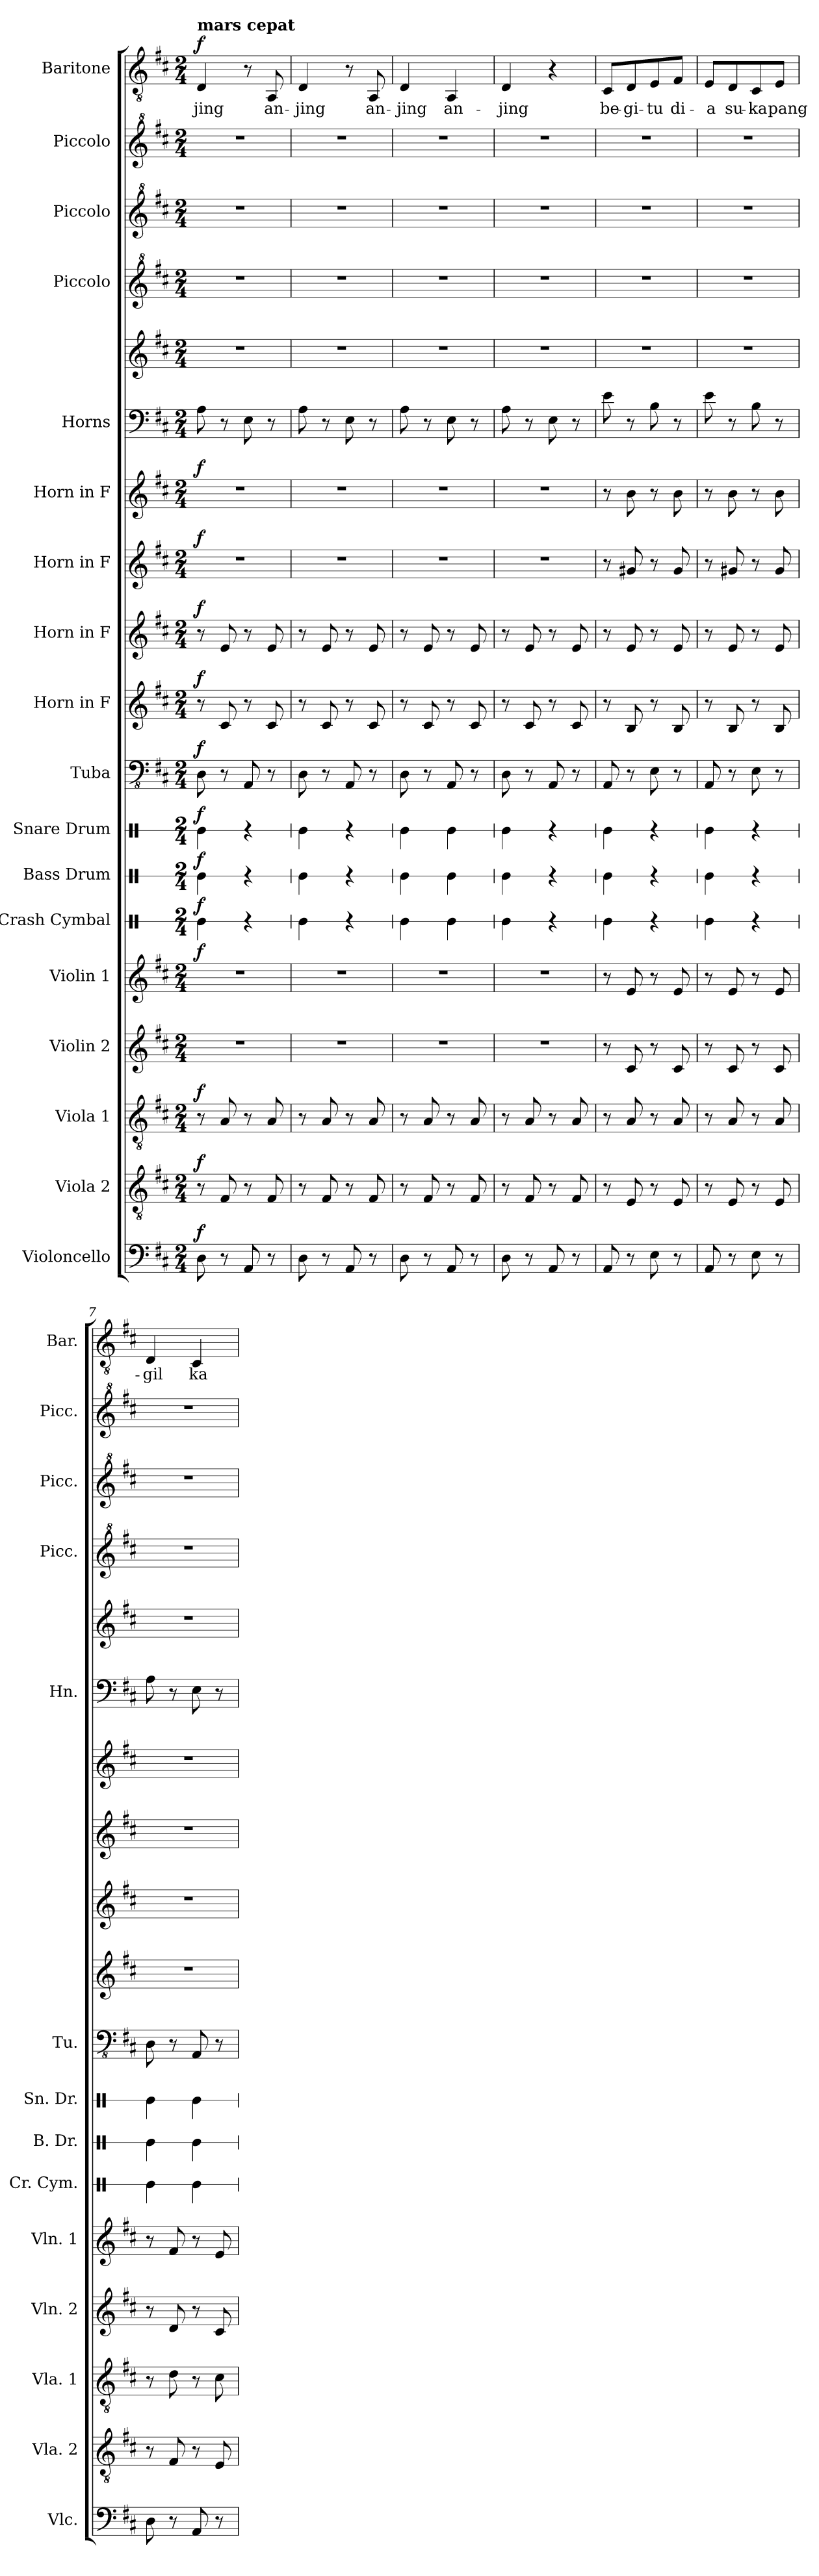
**kern	**dynam	**kern	**dynam	**kern	**dynam	**kern	**kern	**dynam	**kern	**dynam	**kern	**dynam	**kern	**dynam	**kern	**dynam	**kern	**dynam	**kern	**dynam	**kern	**dynam	**kern	**dynam	**kern	**kern	**kern	**kern	**kern	**kern	**text	**dynam
*part18	*part18	*part17	*part17	*part16	*part16	*part15	*part14	*part14	*part13	*part13	*part12	*part12	*part11	*part11	*part10	*part10	*part9	*part9	*part8	*part8	*part7	*part7	*part6	*part6	*part5	*part5	*part4	*part3	*part2	*part1	*part1	*part1
*staff19	*staff19	*staff18	*staff18	*staff17	*staff17	*staff16	*staff15	*staff15	*staff14	*staff14	*staff13	*staff13	*staff12	*staff12	*staff11	*staff11	*staff10	*staff10	*staff9	*staff9	*staff8	*staff8	*staff7	*staff7	*staff6	*staff5	*staff4	*staff3	*staff2	*staff1	*staff1	*staff1
*I"Violoncello	*	*I"Viola 2	*	*I"Viola 1	*	*I"Violin 2	*I"Violin 1	*	*I"Crash Cymbal	*	*I"Bass Drum	*	*I"Snare Drum	*	*I"Tuba	*	*I"Horn in F	*	*I"Horn in F	*	*I"Horn in F	*	*I"Horn in F	*	*I"Horns	*	*I"Piccolo	*I"Piccolo	*I"Piccolo	*I"Baritone	*	*
*I'Vlc.	*	*I'Vla. 2	*	*I'Vla. 1	*	*I'Vln. 2	*I'Vln. 1	*	*I'Cr. Cym.	*	*I'B. Dr.	*	*I'Sn. Dr.	*	*I'Tu.	*	*	*	*	*	*	*	*	*	*I'Hn.	*	*I'Picc.	*I'Picc.	*I'Picc.	*I'Bar.	*	*
*	*	*	*	*	*	*	*	*	*stria1	*	*stria1	*	*stria1	*	*	*	*	*	*	*	*	*	*	*	*	*	*	*	*	*	*	*
*clefF4	*	*clefGv2	*	*clefGv2	*	*clefG2	*clefG2	*	*clefX	*	*clefX	*	*clefX	*	*clefFv4	*	*clefG2	*	*clefG2	*	*clefG2	*	*clefG2	*	*clefF4	*clefG2	*clefG^2	*clefG^2	*clefG^2	*clefGv2	*	*
*	*	*	*	*	*	*	*	*	*	*	*	*	*	*	*	*	*ITrd4c7	*	*ITrd4c7	*	*ITrd4c7	*	*ITrd4c7	*	*ITrd4c7	*ITrd4c7	*ITrd-7c-12	*ITrd-7c-12	*ITrd-7c-12	*	*	*
*k[f#c#]	*	*k[f#c#]	*	*k[f#c#]	*	*k[f#c#]	*k[f#c#]	*	*k[]	*	*k[]	*	*k[]	*	*k[f#c#]	*	*k[f#]	*	*k[f#]	*	*k[f#]	*	*k[f#]	*	*k[f#]	*k[f#]	*k[f#c#]	*k[f#c#]	*k[f#c#]	*k[f#c#]	*	*
*M2/4	*	*M2/4	*	*M2/4	*	*M2/4	*M2/4	*	*M2/4	*	*M2/4	*	*M2/4	*	*M2/4	*	*M2/4	*	*M2/4	*	*M2/4	*	*M2/4	*	*M2/4	*M2/4	*M2/4	*M2/4	*M2/4	*M2/4	*	*
*MM135	*	*MM135	*	*MM135	*	*MM135	*MM135	*	*MM135	*	*MM135	*	*MM135	*	*MM135	*	*MM135	*	*MM135	*	*MM135	*	*MM135	*	*MM135	*MM135	*MM135	*MM135	*MM135	*MM135	*	*
=1	=1	=1	=1	=1	=1	=1	=1	=1	=1	=1	=1	=1	=1	=1	=1	=1	=1	=1	=1	=1	=1	=1	=1	=1	=1	=1	=1	=1	=1	=1	=1	=1
!	!	!	!	!	!	!	!	!	!	!	!	!	!	!	!	!	!	!	!	!	!	!	!	!	!	!	!	!	!	!LO:TX:a:B:t=mars cepat	!	!
!	!LO:DY:a	!	!LO:DY:a	!	!LO:DY:a	!	!	!LO:DY:a	!	!LO:DY:a	!	!LO:DY:a	!	!LO:DY:a	!	!LO:DY:a	!	!LO:DY:a	!	!LO:DY:a	!	!LO:DY:a	!	!LO:DY:a	!	!	!	!	!	!	!	!LO:DY:a
8D\	f	8r	f	8r	f	2r	2r	f	4Re\	f	4Re\	f	4Re\	f	8DD\	f	8r	f	8r	f	2r	f	2r	f	8D\	2r	2r	2r	2r	4D/	jing	f
8r	.	8F#/	.	8A/	.	.	.	.	.	.	.	.	.	.	8r	.	8F#/	.	8A/	.	.	.	.	.	8r	.	.	.	.	.	.	.
8AA/	.	8r	.	8r	.	.	.	.	4r	.	4r	.	4r	.	8AAA/	.	8r	.	8r	.	.	.	.	.	8AA\	.	.	.	.	8r	.	.
8r	.	8F#/	.	8A/	.	.	.	.	.	.	.	.	.	.	8r	.	8F#/	.	8A/	.	.	.	.	.	8r	.	.	.	.	8AA/	an-	.
=2	=2	=2	=2	=2	=2	=2	=2	=2	=2	=2	=2	=2	=2	=2	=2	=2	=2	=2	=2	=2	=2	=2	=2	=2	=2	=2	=2	=2	=2	=2	=2	=2
8D\	.	8r	.	8r	.	2r	2r	.	4Re\	.	4Re\	.	4Re\	.	8DD\	.	8r	.	8r	.	2r	.	2r	.	8D\	2r	2r	2r	2r	4D/	-jing	.
8r	.	8F#/	.	8A/	.	.	.	.	.	.	.	.	.	.	8r	.	8F#/	.	8A/	.	.	.	.	.	8r	.	.	.	.	.	.	.
8AA/	.	8r	.	8r	.	.	.	.	4r	.	4r	.	4r	.	8AAA/	.	8r	.	8r	.	.	.	.	.	8AA\	.	.	.	.	8r	.	.
8r	.	8F#/	.	8A/	.	.	.	.	.	.	.	.	.	.	8r	.	8F#/	.	8A/	.	.	.	.	.	8r	.	.	.	.	8AA/	an-	.
=3	=3	=3	=3	=3	=3	=3	=3	=3	=3	=3	=3	=3	=3	=3	=3	=3	=3	=3	=3	=3	=3	=3	=3	=3	=3	=3	=3	=3	=3	=3	=3	=3
8D\	.	8r	.	8r	.	2r	2r	.	4Re\	.	4Re\	.	4Re\	.	8DD\	.	8r	.	8r	.	2r	.	2r	.	8D\	2r	2r	2r	2r	4D/	-jing	.
8r	.	8F#/	.	8A/	.	.	.	.	.	.	.	.	.	.	8r	.	8F#/	.	8A/	.	.	.	.	.	8r	.	.	.	.	.	.	.
8AA/	.	8r	.	8r	.	.	.	.	4Re\	.	4Re\	.	4Re\	.	8AAA/	.	8r	.	8r	.	.	.	.	.	8AA\	.	.	.	.	4AA/	an-	.
8r	.	8F#/	.	8A/	.	.	.	.	.	.	.	.	.	.	8r	.	8F#/	.	8A/	.	.	.	.	.	8r	.	.	.	.	.	.	.
=4	=4	=4	=4	=4	=4	=4	=4	=4	=4	=4	=4	=4	=4	=4	=4	=4	=4	=4	=4	=4	=4	=4	=4	=4	=4	=4	=4	=4	=4	=4	=4	=4
8D\	.	8r	.	8r	.	2r	2r	.	4Re\	.	4Re\	.	4Re\	.	8DD\	.	8r	.	8r	.	2r	.	2r	.	8D\	2r	2r	2r	2r	4D/	-jing	.
8r	.	8F#/	.	8A/	.	.	.	.	.	.	.	.	.	.	8r	.	8F#/	.	8A/	.	.	.	.	.	8r	.	.	.	.	.	.	.
8AA/	.	8r	.	8r	.	.	.	.	4r	.	4r	.	4r	.	8AAA/	.	8r	.	8r	.	.	.	.	.	8AA\	.	.	.	.	4r	.	.
8r	.	8F#/	.	8A/	.	.	.	.	.	.	.	.	.	.	8r	.	8F#/	.	8A/	.	.	.	.	.	8r	.	.	.	.	.	.	.
=5	=5	=5	=5	=5	=5	=5	=5	=5	=5	=5	=5	=5	=5	=5	=5	=5	=5	=5	=5	=5	=5	=5	=5	=5	=5	=5	=5	=5	=5	=5	=5	=5
8AA/	.	8r	.	8r	.	8r	8r	.	4Re\	.	4Re\	.	4Re\	.	8AAA/	.	8r	.	8r	.	8r	.	8r	.	8A\	2r	2r	2r	2r	8C#/L	be-	.
8r	.	8E/	.	8A/	.	8c#/	8e/	.	.	.	.	.	.	.	8r	.	8E/	.	8A/	.	8c#X/	.	8e\	.	8r	.	.	.	.	8D/	-gi-	.
8E\	.	8r	.	8r	.	8r	8r	.	4r	.	4r	.	4r	.	8EE\	.	8r	.	8r	.	8r	.	8r	.	8E\	.	.	.	.	8E/	-tu	.
8r	.	8E/	.	8A/	.	8c#/	8e/	.	.	.	.	.	.	.	8r	.	8E/	.	8A/	.	8c#/	.	8e\	.	8r	.	.	.	.	8F#/J	di-	.
=6	=6	=6	=6	=6	=6	=6	=6	=6	=6	=6	=6	=6	=6	=6	=6	=6	=6	=6	=6	=6	=6	=6	=6	=6	=6	=6	=6	=6	=6	=6	=6	=6
8AA/	.	8r	.	8r	.	8r	8r	.	4Re\	.	4Re\	.	4Re\	.	8AAA/	.	8r	.	8r	.	8r	.	8r	.	8A\	2r	2r	2r	2r	8E/L	-a	.
8r	.	8E/	.	8A/	.	8c#/	8e/	.	.	.	.	.	.	.	8r	.	8E/	.	8A/	.	8c#X/	.	8e\	.	8r	.	.	.	.	8D/	su-	.
8E\	.	8r	.	8r	.	8r	8r	.	4r	.	4r	.	4r	.	8EE\	.	8r	.	8r	.	8r	.	8r	.	8E\	.	.	.	.	8C#/	-ka	.
8r	.	8E/	.	8A/	.	8c#/	8e/	.	.	.	.	.	.	.	8r	.	8E/	.	8A/	.	8c#/	.	8e\	.	8r	.	.	.	.	8E/J	pang-	.
=7	=7	=7	=7	=7	=7	=7	=7	=7	=7	=7	=7	=7	=7	=7	=7	=7	=7	=7	=7	=7	=7	=7	=7	=7	=7	=7	=7	=7	=7	=7	=7	=7
8D\	.	8r	.	8r	.	8r	8r	.	4Re\	.	4Re\	.	4Re\	.	8DD\	.	2r	.	2r	.	2r	.	2r	.	8D\	2r	2r	2r	2r	4D/	-gil	.
8r	.	8F#/	.	8d\	.	8d/	8f#/	.	.	.	.	.	.	.	8r	.	.	.	.	.	.	.	.	.	8r	.	.	.	.	.	.	.
8AA/	.	8r	.	8r	.	8r	8r	.	4Re\	.	4Re\	.	4Re\	.	8AAA/	.	.	.	.	.	.	.	.	.	8AA\	.	.	.	.	4C#/	ka-	.
8r	.	8E/	.	8c#\	.	8c#/	8e/	.	.	.	.	.	.	.	8r	.	.	.	.	.	.	.	.	.	8r	.	.	.	.	.	.	.
=	=	=	=	=	=	=	=	=	=	=	=	=	=	=	=	=	=	=	=	=	=	=	=	=	=	=	=	=	=	=	=	=
*-	*-	*-	*-	*-	*-	*-	*-	*-	*-	*-	*-	*-	*-	*-	*-	*-	*-	*-	*-	*-	*-	*-	*-	*-	*-	*-	*-	*-	*-	*-	*-	*-
